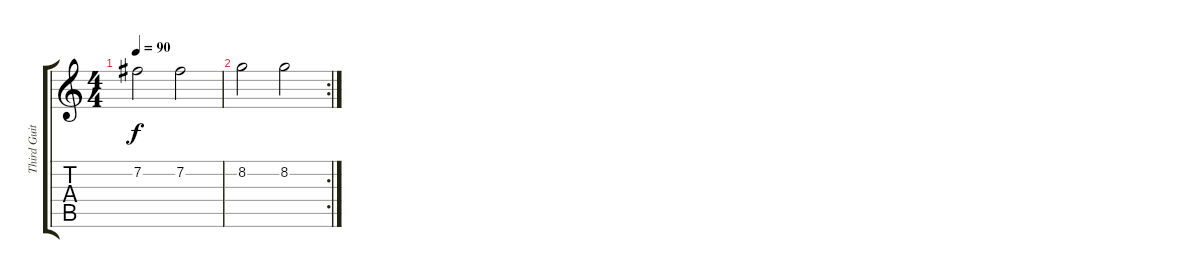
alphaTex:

\track ("Third Guitar" "Third Guit") {instrument electricguitarclean}
\staff {score tabs}
\tuning (E4 B3 G3 D3 A2 E2) {hide}
\ts (4 4)
\tempo 90
\clef g2
\ks c
7.2.2{dy f} 7.2.2 |
\rc 2
8.2.2 8.2.2
